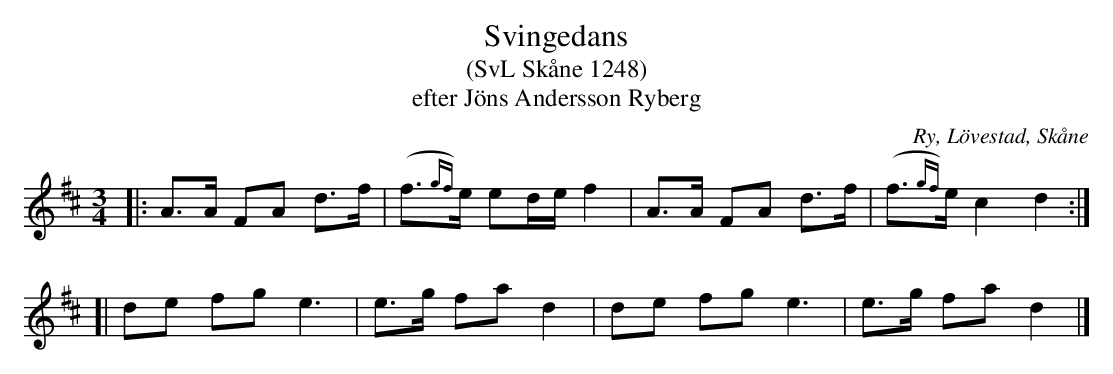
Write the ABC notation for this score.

X:1
T:Svingedans
T:(SvL Skåne 1248)
T:efter Jöns Andersson Ryberg
O:Ry, Lövestad, Skåne
M:3/4
L:1/8
K:D
|: A>A FA d>f | (f{gf})>e ed/e/ f2 | A>A FA d>f | (f{gf})>e c2 d2 :|
[| de fg e3 | e>g fa d2 | de fg e3 | e>g fa d2 |]
